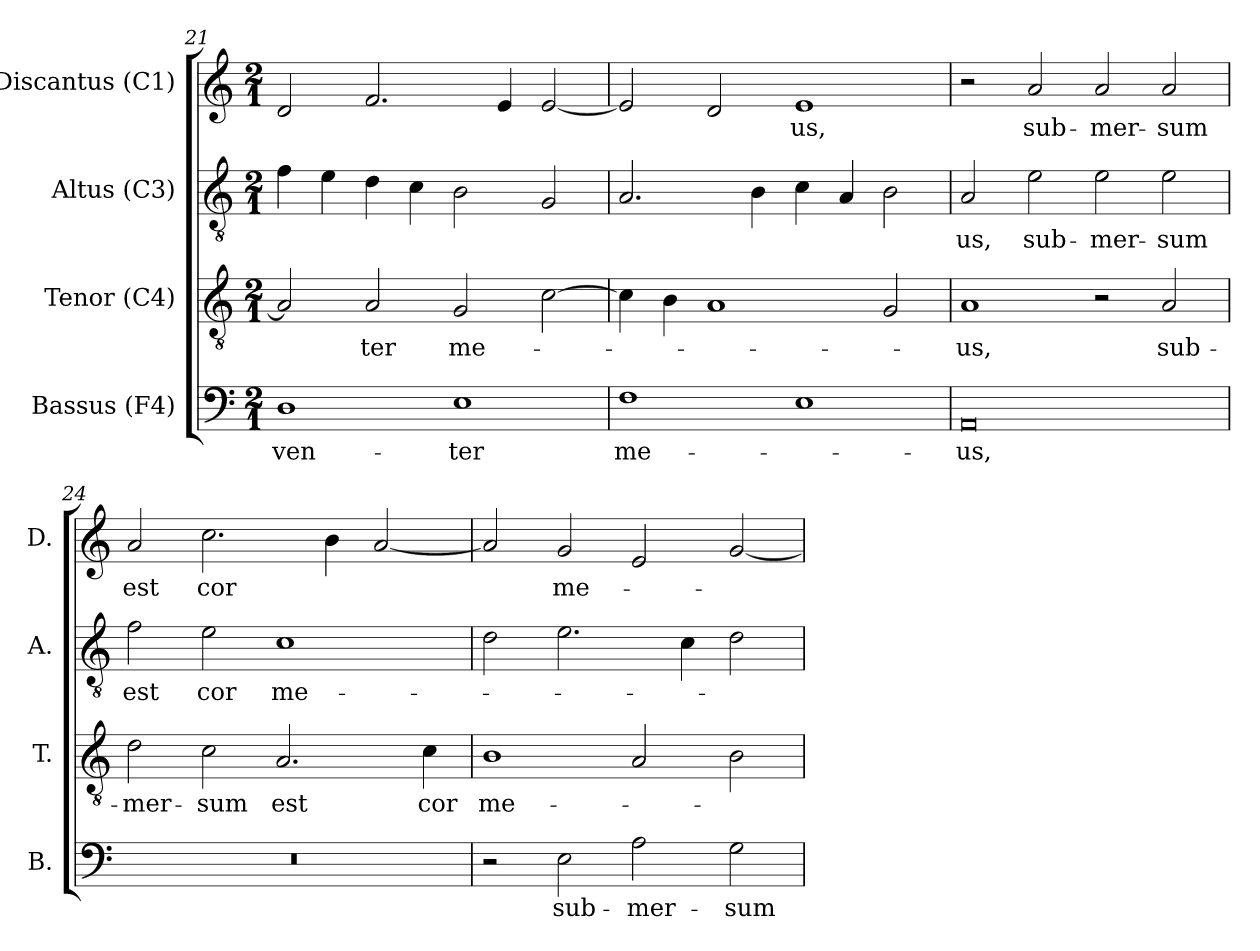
**kern	**text	**kern	**text	**kern	**text	**kern	**text
*part4	*part4	*part3	*part3	*part2	*part2	*part1	*part1
*staff4	*staff4	*staff3	*staff3	*staff2	*staff2	*staff1	*staff1
*I"Bassus (F4)	*	*I"Tenor (C4)	*	*I"Altus (C3)	*	*I"Discantus (C1)	*
*I'B.	*	*I'T.	*	*I'A.	*	*I'D.	*
*clefF4	*	*clefGv2	*	*clefGv2	*	*clefG2	*
*	*	*ITrd7c12	*	*ITrd7c12	*	*	*
*k[]	*	*k[]	*	*k[]	*	*k[]	*
*C:	*	*C:	*	*C:	*	*C:	*
*M2/1	*	*M2/1	*	*M2/1	*	*M2/1	*
=21	=21	=21	=21	=21	=21	=21	=21
!	!LO:LY:b:color=#000000	!	!	!	!	!	!
1Di	ven-	2AAi/]	.	4Fi\	.	2di/	.
.	.	.	.	4Ei\	.	.	.
!	!	!	!LO:LY:b:color=#000000	!	!	!	!
.	.	2AAi/	-ter	4Di\	.	2.fi/	.
.	.	.	.	4Ci\	.	.	.
!	!LO:LY:b:color=#000000	!	!	!	!	!	!
!	!	!	!LO:LY:b:color=#000000	!	!	!	!
1Ei	-ter	2GGi/	me-	2BBi\	.	.	.
.	.	.	.	.	.	4ei/	.
.	.	[2Ci\	.	2GGi/	.	[2ei/	.
!!LO:PB:g=z
=22	=22	=22	=22	=22	=22	=22	=22
!	!LO:LY:b:color=#000000	!	!	!	!	!	!
1Fi	me-	4Ci\]	.	2.AAi/	.	2ei/]	.
.	.	4BBi\	.	.	.	.	.
.	.	1AAi	.	.	.	2di/	.
.	.	.	.	4BBi\	.	.	.
!	!	!	!	!	!	!	!LO:LY:b:color=#000000
1Ei	.	.	.	4Ci\	.	1ei	-us,
.	.	.	.	4AAi/	.	.	.
.	.	2GGi/	.	2BBi\	.	.	.
=23	=23	=23	=23	=23	=23	=23	=23
!	!LO:LY:b:color=#000000	!	!	!	!	!	!
!	!	!	!LO:LY:b:color=#000000	!	!	!	!
!	!	!	!	!	!LO:LY:b:color=#000000	!	!
0AAi	-us,	1AAi	-us,	2AAi/	-us,	2r	.
!	!	!	!	!	!LO:LY:b:color=#000000	!	!
!	!	!	!	!	!	!	!LO:LY:b:color=#000000
.	.	.	.	2Ei\	sub-	2ai/	sub-
!	!	!	!	!	!LO:LY:b:color=#000000	!	!
!	!	!	!	!	!	!	!LO:LY:b:color=#000000
.	.	2r	.	2Ei\	-mer-	2ai/	-mer-
!	!	!	!LO:LY:b:color=#000000	!	!	!	!
!	!	!	!	!	!LO:LY:b:color=#000000	!	!
!	!	!	!	!	!	!	!LO:LY:b:color=#000000
.	.	2AAi/	sub-	2Ei\	-sum	2ai/	-sum
=24	=24	=24	=24	=24	=24	=24	=24
!LO:N:vis=1	!	!	!	!	!	!	!
!	!	!	!LO:LY:b:color=#000000	!	!	!	!
!	!	!	!	!	!LO:LY:b:color=#000000	!	!
!	!	!	!	!	!	!	!LO:LY:b:color=#000000
0r	.	2Di\	-mer-	2Fi\	est	2ai/	est
!	!	!	!LO:LY:b:color=#000000	!	!	!	!
!	!	!	!	!	!LO:LY:b:color=#000000	!	!
!	!	!	!	!	!	!	!LO:LY:b:color=#000000
.	.	2Ci\	-sum	2Ei\	cor	2.cci\	cor
!	!	!	!LO:LY:b:color=#000000	!	!	!	!
!	!	!	!	!	!LO:LY:b:color=#000000	!	!
.	.	2.AAi/	est	1Ci	me-	.	.
.	.	.	.	.	.	4bi\	.
.	.	.	.	.	.	[2ai/	.
!	!	!	!LO:LY:b:color=#000000	!	!	!	!
.	.	4Ci\	cor	.	.	.	.
=25	=25	=25	=25	=25	=25	=25	=25
!	!	!	!LO:LY:b:color=#000000	!	!	!	!
2r	.	1BBi	me-	2Di\	.	2ai/]	.
!	!LO:LY:b:color=#000000	!	!	!	!	!	!
!	!	!	!	!	!	!	!LO:LY:b:color=#000000
2Ei\	sub-	.	.	2.Ei\	.	2gi/	me-
!	!LO:LY:b:color=#000000	!	!	!	!	!	!
2Ai\	-mer-	2AAi/	.	.	.	2ei/	.
.	.	.	.	4Ci\	.	.	.
!	!LO:LY:b:color=#000000	!	!	!	!	!	!
2Gi\	-sum	2BBi\	.	2Di\	.	[2gi/	.
=	=	=	=	=	=	=	=
*-	*-	*-	*-	*-	*-	*-	*-
